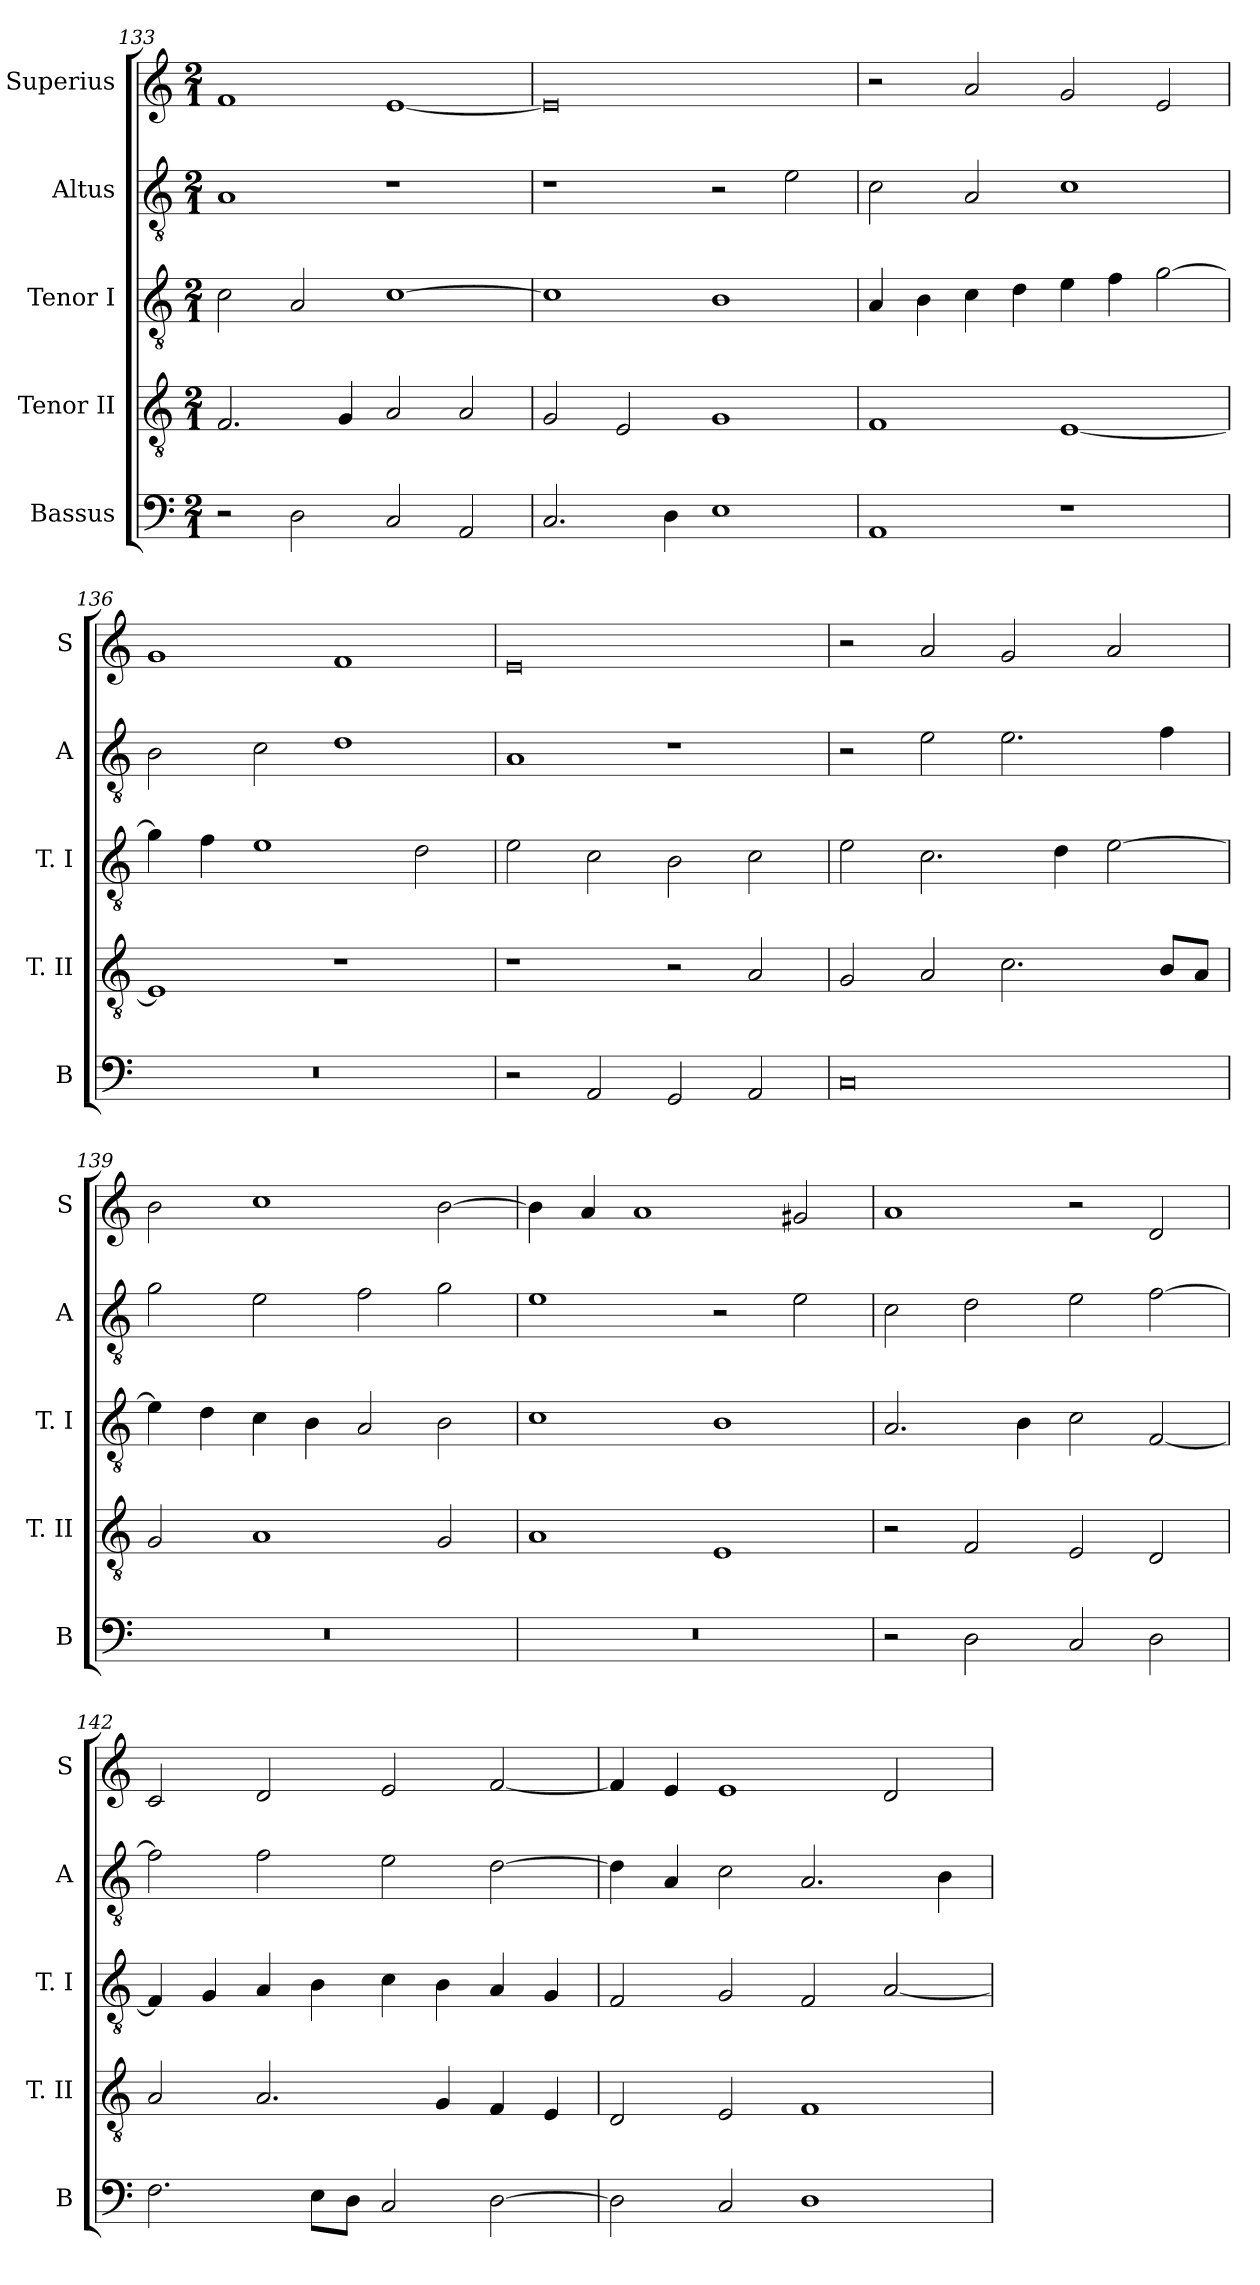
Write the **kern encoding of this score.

**kern	**kern	**kern	**kern	**kern
*part5	*part4	*part3	*part2	*part1
*staff5	*staff4	*staff3	*staff2	*staff1
*I"Bassus	*I"Tenor II	*I"Tenor I	*I"Altus	*I"Superius
*I'B	*I'T. II	*I'T. I	*I'A	*I'S
*clefF4	*clefGv2	*clefGv2	*clefGv2	*clefG2
*k[]	*k[]	*k[]	*k[]	*k[]
*C:	*C:	*C:	*C:	*C:
*M2/1	*M2/1	*M2/1	*M2/1	*M2/1
=133	=133	=133	=133	=133
2r	2.F	2c	1A	1f
2D	.	2A	.	.
.	4G	.	.	.
2C	2A	[1c	1r	[1e
2AA	2A	.	.	.
=134	=134	=134	=134	=134
2.C	2G	1c]	1r	0e]
.	2E	.	.	.
4D	.	.	.	.
1E	1G	1B	2r	.
.	.	.	2e	.
=135	=135	=135	=135	=135
1AA	1F	4A	2c	2r
.	.	4B	.	.
.	.	4c	2A	2a
.	.	4d	.	.
1r	[1E	4e	1c	2g
.	.	4f	.	.
.	.	[2g	.	2e
=136	=136	=136	=136	=136
0r	1E]	4g]	2B	1g
.	.	4f	.	.
.	.	1e	2c	.
.	1r	.	1d	1f
.	.	2d	.	.
=137	=137	=137	=137	=137
2r	1r	2e	1A	0e
2AA	.	2c	.	.
2GG	2r	2B	1r	.
2AA	2A	2c	.	.
=138	=138	=138	=138	=138
0C	2G	2e	2r	2r
.	2A	2.c	2e	2a
.	2.c	.	2.e	2g
.	.	4d	.	.
.	.	[2e	.	2a
.	8BL	.	4f	.
.	8AJ	.	.	.
=139	=139	=139	=139	=139
0r	2G	4e]	2g	2b
.	.	4d	.	.
.	1A	4c	2e	1cc
.	.	4B	.	.
.	.	2A	2f	.
.	2G	2B	2g	[2b
=140	=140	=140	=140	=140
0r	1A	1c	1e	4b]
.	.	.	.	4a
.	.	.	.	1a
.	1E	1B	2r	.
.	.	.	2e	2g#X
=141	=141	=141	=141	=141
2r	2r	2.A	2c	1a
2D	2F	.	2d	.
.	.	4B	.	.
2C	2E	2c	2e	2r
2D	2D	[2F	[2f	2d
=142	=142	=142	=142	=142
2.F	2A	4F]	2f]	2c
.	.	4G	.	.
.	2.A	4A	2f	2d
8EL	.	4B	.	.
8DJ	.	.	.	.
2C	.	4c	2e	2e
.	4G	4B	.	.
[2D	4F	4A	[2d	[2f
.	4E	4G	.	.
=143	=143	=143	=143	=143
2D]	2D	2F	4d]	4f]
.	.	.	4A	4e
2C	2E	2G	2c	1e
1D	1F	2F	2.A	.
.	.	[2A	.	2d
.	.	.	4B	.
=	=	=	=	=
*-	*-	*-	*-	*-
